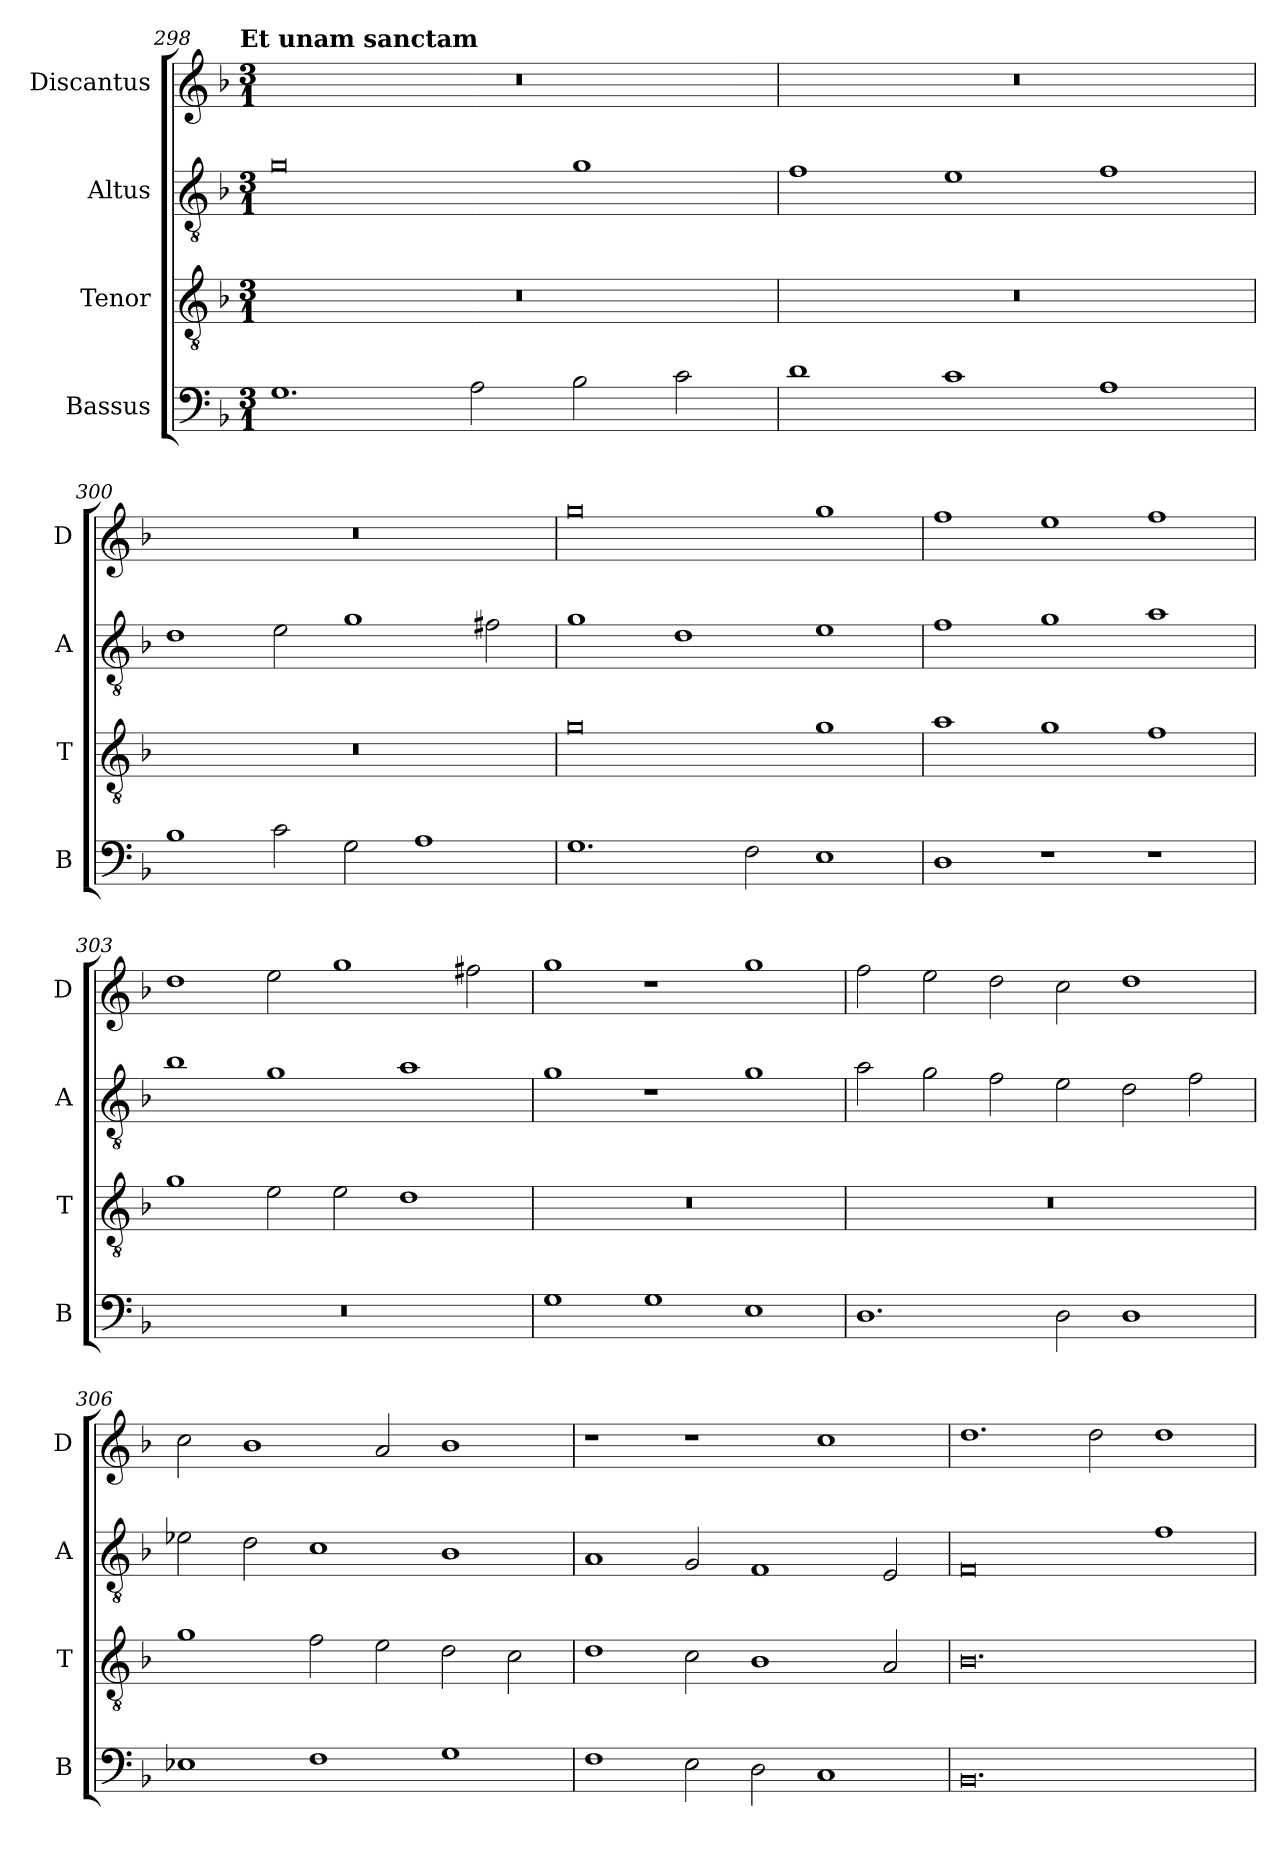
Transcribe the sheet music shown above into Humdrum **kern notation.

**kern	**kern	**kern	**kern
*part4	*part3	*part2	*part1
*staff4	*staff3	*staff2	*staff1
*I"Bassus	*I"Tenor	*I"Altus	*I"Discantus
*I'B	*I'T	*I'A	*I'D
!!LO:LB:g=z
*clefF4	*clefGv2	*clefGv2	*clefG2
*k[b-]	*k[b-]	*k[b-]	*k[b-]
!!LO:TX:omd:t=Et unam sanctam
*M3/1	*M3/1	*M3/1	*M3/1
=298	=298	=298	=298
1.G	0.r	0g	0.r
2A\	.	.	.
2B-\	.	1g	.
2c\	.	.	.
=299	=299	=299	=299
1d	0.r	1f	0.r
1c	.	1e	.
1A	.	1f	.
=300	=300	=300	=300
1B-	0.r	1d	0.r
2c\	.	2e\	.
2G\	.	1g	.
1A	.	.	.
.	.	2f#X\	.
=301	=301	=301	=301
1.G	0g	1g	0gg
.	.	1d	.
2F\	.	.	.
1E	1g	1e	1gg
=302	=302	=302	=302
1D	1a	1f	1ff
1r	1g	1g	1ee
1r	1f	1a	1ff
=303	=303	=303	=303
0.r	1g	1b-	1dd
.	2e\	1g	2ee\
.	2e\	.	1gg
.	1d	1a	.
.	.	.	2ff#X\
=304	=304	=304	=304
1G	0.r	1g	1gg
1G	.	1r	1r
1E	.	1g	1gg
=305	=305	=305	=305
1.D	0.r	2a\	2ff\
.	.	2g\	2ee\
.	.	2f\	2dd\
2D\	.	2e\	2cc\
1D	.	2d\	1dd
.	.	2f\	.
=306	=306	=306	=306
1E-X	1g	2e-X\	2cc\
.	.	2d\	1b-
1F	2f\	1c	.
.	2e\	.	2a/
1G	2d\	1B-	1b-
.	2c\	.	.
=307	=307	=307	=307
1F	1d	1A	1r
2E\	2c\	2G/	1r
2D\	1B-	1F	.
1C	.	.	1cc
.	2A/	2E/	.
=308	=308	=308	=308
0.BB-	0.B-	0F	1.dd
.	.	.	2dd\
.	.	1f	1dd
=	=	=	=
*-	*-	*-	*-
